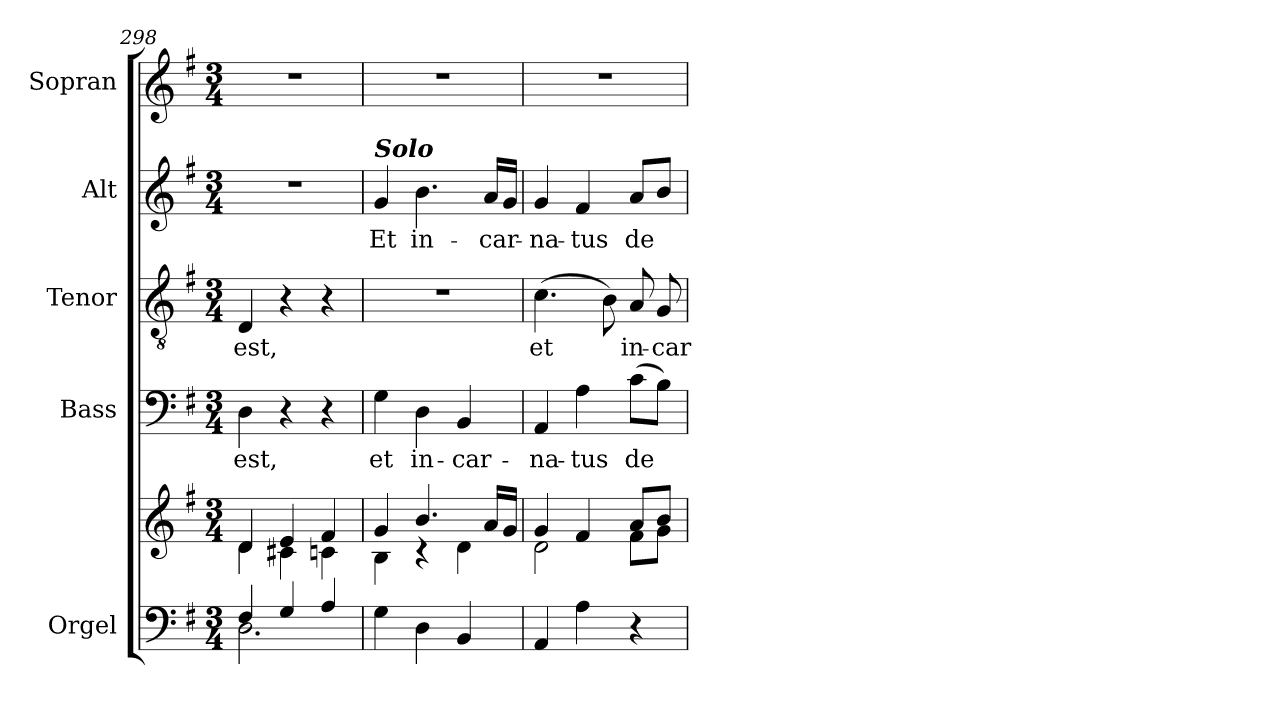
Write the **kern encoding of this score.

**kern	**kern	**kern	**text	**kern	**text	**kern	**text	**kern
*part5	*part5	*part4	*part4	*part3	*part3	*part2	*part2	*part1
*staff6	*staff5	*staff4	*staff4	*staff3	*staff3	*staff2	*staff2	*staff1
*I"Orgel	*	*I"Bass	*	*I"Tenor	*	*I"Alt	*	*I"Sopran
*I'Org.	*	*I'B	*	*I'T	*	*I'A	*	*I'S
!!LO:LB:g=z
*clefF4	*clefG2	*clefF4	*	*clefGv2	*	*clefG2	*	*clefG2
*k[f#]	*k[f#]	*k[f#]	*	*k[f#]	*	*k[f#]	*	*k[f#]
*G:	*G:	*G:	*	*G:	*	*G:	*	*G:
*M3/4	*M3/4	*M3/4	*	*M3/4	*	*M3/4	*	*M3/4
=298	=298	=298	=298	=298	=298	=298	=298	=298
*^	*^	*	*	*	*	*	*	*
!	!	!	!	!	!LO:LY:b	!	!LO:LY:b	!	!	!
4F#/	2.D\	4d/	4d\	4D\	est,	4D/	est,	2.r	.	2.r
4G/	.	4e/	4c#X\	4r	.	4r	.	.	.	.
4A/	.	4f#/	4cn\	4r	.	4r	.	.	.	.
*v	*v	*	*	*	*	*	*	*	*	*
=299	=299	=299	=299	=299	=299	=299	=299	=299	=299
!	!	!	!	!	!	!	!LO:TX:a:Bi:t=Solo	!	!
!	!	!	!	!LO:LY:b	!	!	!	!LO:LY:b	!
4G\	4g/	4B\	4G\	et	2.r	.	4g/	Et	2.r
!	!	!	!	!LO:LY:b	!	!	!	!LO:LY:b	!
4D\	4.b/	4rc	4D\	in-	.	.	4.b\	in-	.
!	!	!	!	!LO:LY:b	!	!	!	!	!
4BB/	.	4d\	4BB/	-car-	.	.	.	.	.
!	!	!	!	!	!	!	!	!LO:LY:b	!
.	16a/LL	.	.	.	.	.	16a/LL	-car-	.
.	16g/JJ	.	.	.	.	.	16g/JJ	.	.
=300	=300	=300	=300	=300	=300	=300	=300	=300	=300
!	!	!	!	!LO:LY:b	!	!LO:LY:b	!	!LO:LY:b	!
4AA/	4g/	2d\	4AA/	-na-	(>4.c\	et	4g/	-na-	2.r
!	!	!	!	!LO:LY:b	!	!	!	!LO:LY:b	!
4A\	4f#/	.	4A\	-tus	.	.	4f#/	-tus	.
.	.	.	.	.	8B\)	.	.	.	.
!	!	!	!	!LO:LY:b	!	!LO:LY:b	!	!LO:LY:b	!
4r	8a/L	8f#\L	(>8c\L	de	8A/	in-	8a/L	de	.
!	!	!	!	!	!	!LO:LY:b	!	!	!
.	8b/J	8g\J	8B\J)	.	8G/	-car-	8b/J	.	.
*	*v	*v	*	*	*	*	*	*	*
=	=	=	=	=	=	=	=	=
*-	*-	*-	*-	*-	*-	*-	*-	*-
